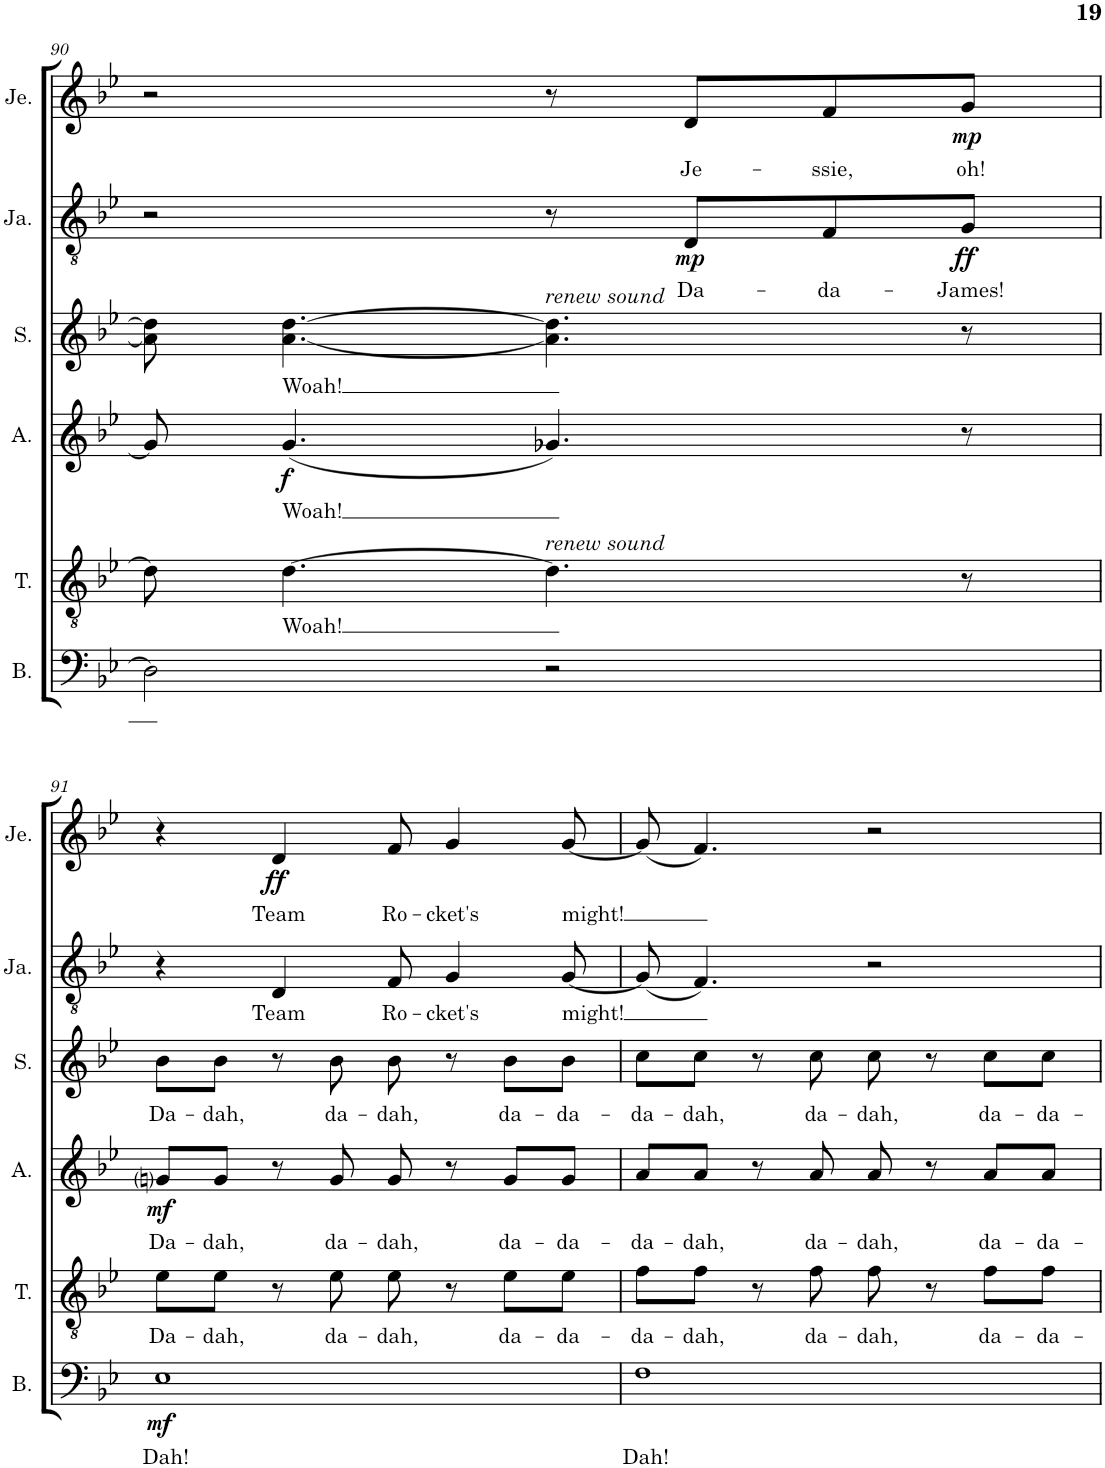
**kern	**text	**dynam	**kern	**text	**kern	**text	**dynam	**kern	**text	**kern	**text	**dynam	**kern	**text	**dynam
*part6	*part6	*part6	*part5	*part5	*part4	*part4	*part4	*part3	*part3	*part2	*part2	*part2	*part1	*part1	*part1
*staff6	*staff6	*staff6	*staff5	*staff5	*staff4	*staff4	*staff4	*staff3	*staff3	*staff2	*staff2	*staff2	*staff1	*staff1	*staff1
*I"Bass	*	*	*I"Tenor	*	*I"Alto	*	*	*I"Soprano	*	*I"James	*	*	*I"Jessie	*	*
*I'B.	*	*	*I'T.	*	*I'A.	*	*	*I'S.	*	*I'Ja.	*	*	*I'Je.	*	*
!!LO:PB:g=z
*clefF4	*	*	*clefGv2	*	*clefG2	*	*	*clefG2	*	*clefGv2	*	*	*clefG2	*	*
*k[b-e-]	*	*	*k[b-e-]	*	*k[b-e-]	*	*	*k[b-e-]	*	*k[b-e-]	*	*	*k[b-e-]	*	*
*M4/4	*	*	*M4/4	*	*M4/4	*	*	*M4/4	*	*M4/4	*	*	*M4/4	*	*
=90	=90	=90	=90	=90	=90	=90	=90	=90	=90	=90	=90	=90	=90	=90	=90
2D\]	.	.	8d\]	.	8g/]	.	.	8a\] 8dd\]	.	2r	.	.	2r	.	.
!	!	!	!	!LO:LY:b	!	!LO:LY:b	!LO:DY:b	!	!LO:LY:b	!	!	!	!	!	!
.	.	.	[4.d\	Woah!	(4.g/	Woah!	f	[4.a\ [4.dd\	Woah!	.	.	.	.	.	.
!	!	!	!	!	!	!	!	!LO:TX:a:i:t=renew sound	!	!	!	!	!	!	!
!	!	!	!LO:TX:a:i:t=renew sound	!	!	!	!	!	!	!	!	!	!	!	!
2r	.	.	4.d\]	.	4.g-X/)	.	.	4.a\] 4.dd\]	.	8r	.	.	8r	.	.
!	!	!	!	!	!	!	!	!	!	!	!LO:LY:b	!LO:DY:b	!	!LO:LY:b	!
.	.	.	.	.	.	.	.	.	.	8D/L	Da-	mp	8d/L	Je-	.
!	!	!	!	!	!	!	!	!	!	!	!LO:LY:b	!	!	!LO:LY:b	!
.	.	.	.	.	.	.	.	.	.	8F/	-da-	.	8f/	-ssie,	.
!	!	!	!	!	!	!	!	!	!	!	!LO:LY:b	!LO:DY:b	!	!LO:LY:b	!LO:DY:b
.	.	.	8r	.	8r	.	.	8r	.	8G/J	-James!	ff	8g/J	oh!	mp
!!LO:LB:g=z
=91	=91	=91	=91	=91	=91	=91	=91	=91	=91	=91	=91	=91	=91	=91	=91
!	!LO:LY:b	!LO:DY:b	!	!LO:LY:b	!	!LO:LY:b	!LO:DY:b	!	!LO:LY:b	!	!	!	!	!	!
1E-	Dah!	mf	8e-\L	Da-	8gni/L	Da-	mf	8b-\L	Da-	4r	.	.	4r	.	.
!	!	!	!	!LO:LY:b	!	!LO:LY:b	!	!	!LO:LY:b	!	!	!	!	!	!
.	.	.	8e-\J	-dah,	8g/J	-dah,	.	8b-\J	-dah,	.	.	.	.	.	.
!	!	!	!	!	!	!	!	!	!	!	!LO:LY:b	!	!	!LO:LY:b	!LO:DY:b
.	.	.	8r	.	8r	.	.	8r	.	4D/	Team	.	4d/	Team	ff
!	!	!	!	!LO:LY:b	!	!LO:LY:b	!	!	!LO:LY:b	!	!	!	!	!	!
.	.	.	8e-\	da-	8g/	da-	.	8b-\	da-	.	.	.	.	.	.
!	!	!	!	!LO:LY:b	!	!LO:LY:b	!	!	!LO:LY:b	!	!LO:LY:b	!	!	!LO:LY:b	!
.	.	.	8e-\	-dah,	8g/	-dah,	.	8b-\	-dah,	8F/	Ro-	.	8f/	Ro-	.
!	!	!	!	!	!	!	!	!	!	!	!LO:LY:b	!	!	!LO:LY:b	!
.	.	.	8r	.	8r	.	.	8r	.	4G/	-cket's	.	4g/	-cket's	.
!	!	!	!	!LO:LY:b	!	!LO:LY:b	!	!	!LO:LY:b	!	!	!	!	!	!
.	.	.	8e-\L	da-	8g/L	da-	.	8b-\L	da-	.	.	.	.	.	.
!	!	!	!	!LO:LY:b	!	!LO:LY:b	!	!	!LO:LY:b	!	!LO:LY:b	!	!	!LO:LY:b	!
.	.	.	8e-\J	-da-	8g/J	-da-	.	8b-\J	-da-	[8G/	might!	.	[8g/	might!	.
=92	=92	=92	=92	=92	=92	=92	=92	=92	=92	=92	=92	=92	=92	=92	=92
!	!LO:LY:b	!	!	!LO:LY:b	!	!LO:LY:b	!	!	!LO:LY:b	!	!	!	!	!	!
1F	Dah!	.	8f\L	-da-	8a/L	-da-	.	8cc\L	-da-	(8G/]	.	.	(8g/]	.	.
!	!	!	!	!LO:LY:b	!	!LO:LY:b	!	!	!LO:LY:b	!	!	!	!	!	!
.	.	.	8f\J	-dah,	8a/J	-dah,	.	8cc\J	-dah,	4.F/)	.	.	4.f/)	.	.
.	.	.	8r	.	8r	.	.	8r	.	.	.	.	.	.	.
!	!	!	!	!LO:LY:b	!	!LO:LY:b	!	!	!LO:LY:b	!	!	!	!	!	!
.	.	.	8f\	da-	8a/	da-	.	8cc\	da-	.	.	.	.	.	.
!	!	!	!	!LO:LY:b	!	!LO:LY:b	!	!	!LO:LY:b	!	!	!	!	!	!
.	.	.	8f\	-dah,	8a/	-dah,	.	8cc\	-dah,	2r	.	.	2r	.	.
.	.	.	8r	.	8r	.	.	8r	.	.	.	.	.	.	.
!	!	!	!	!LO:LY:b	!	!LO:LY:b	!	!	!LO:LY:b	!	!	!	!	!	!
.	.	.	8f\L	da-	8a/L	da-	.	8cc\L	da-	.	.	.	.	.	.
!	!	!	!	!LO:LY:b	!	!LO:LY:b	!	!	!LO:LY:b	!	!	!	!	!	!
.	.	.	8f\J	-da-	8a/J	-da-	.	8cc\J	-da-	.	.	.	.	.	.
=	=	=	=	=	=	=	=	=	=	=	=	=	=	=	=
*-	*-	*-	*-	*-	*-	*-	*-	*-	*-	*-	*-	*-	*-	*-	*-
